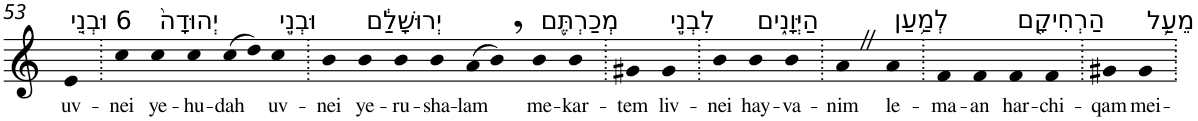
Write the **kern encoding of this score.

**kern	**text
*part1	*part1
*staff1	*staff1
*I"Piano	*
*I'Pno	*
!!LO:PB:g=z
*clefG2	*
*k[]	*
=53	=53
!LO:TX:a:t=6 וּבְנֵ֤י	!
!	!LO:LY:b
4e	uv-
=54.	=54.
!	!LO:LY:b
4cc	-nei
!LO:TX:a:t=יְהוּדָה֙	!
!	!LO:LY:b
4cc	ye-
!	!LO:LY:b
4cc	-hu-
!	!LO:LY:b
(>8cc	-dah
8dd)	.
!LO:TX:a:t=וּבְנֵ֣י	!
!	!LO:LY:b
4cc	uv-
=55.	=55.
!	!LO:LY:b
4b	-nei
!LO:TX:a:t=יְרוּשָׁלִַ֔ם	!
!	!LO:LY:b
4b	ye-
!	!LO:LY:b
4b	-ru-
!	!LO:LY:b
4b	-sha-
!	!LO:LY:b
(>8a	-lam
8b,)	.
!LO:TX:a:t=מְכַרְתֶּ֖ם	!
!	!LO:LY:b
4b	me-
!	!LO:LY:b
4b	-kar-
=56.	=56.
!	!LO:LY:b
4g#X	-tem
!LO:TX:a:t=לִבְנֵ֣י	!
!	!LO:LY:b
4g#	liv-
=57.	=57.
!	!LO:LY:b
4b	-nei
!LO:TX:a:t=הַיְּוָנִ֑ים	!
!	!LO:LY:b
4b	hay-
!	!LO:LY:b
4b	-va-
=58.	=58.
!	!LO:LY:b
4aZ	-nim
!LO:TX:a:t=לְמַ֥עַן	!
!	!LO:LY:b
4a	le-
=59.	=59.
!	!LO:LY:b
4f	-ma-
!	!LO:LY:b
4f	-an
!LO:TX:a:t=הַרְחִיקָ֖ם	!
!	!LO:LY:b
4f	har-
!	!LO:LY:b
4f	-chi-
=60.	=60.
!	!LO:LY:b
4g#X	-qam
!LO:TX:a:t=מֵעַ֥ל	!
!	!LO:LY:b
4g#	mei-
=.	=.
*-	*-
